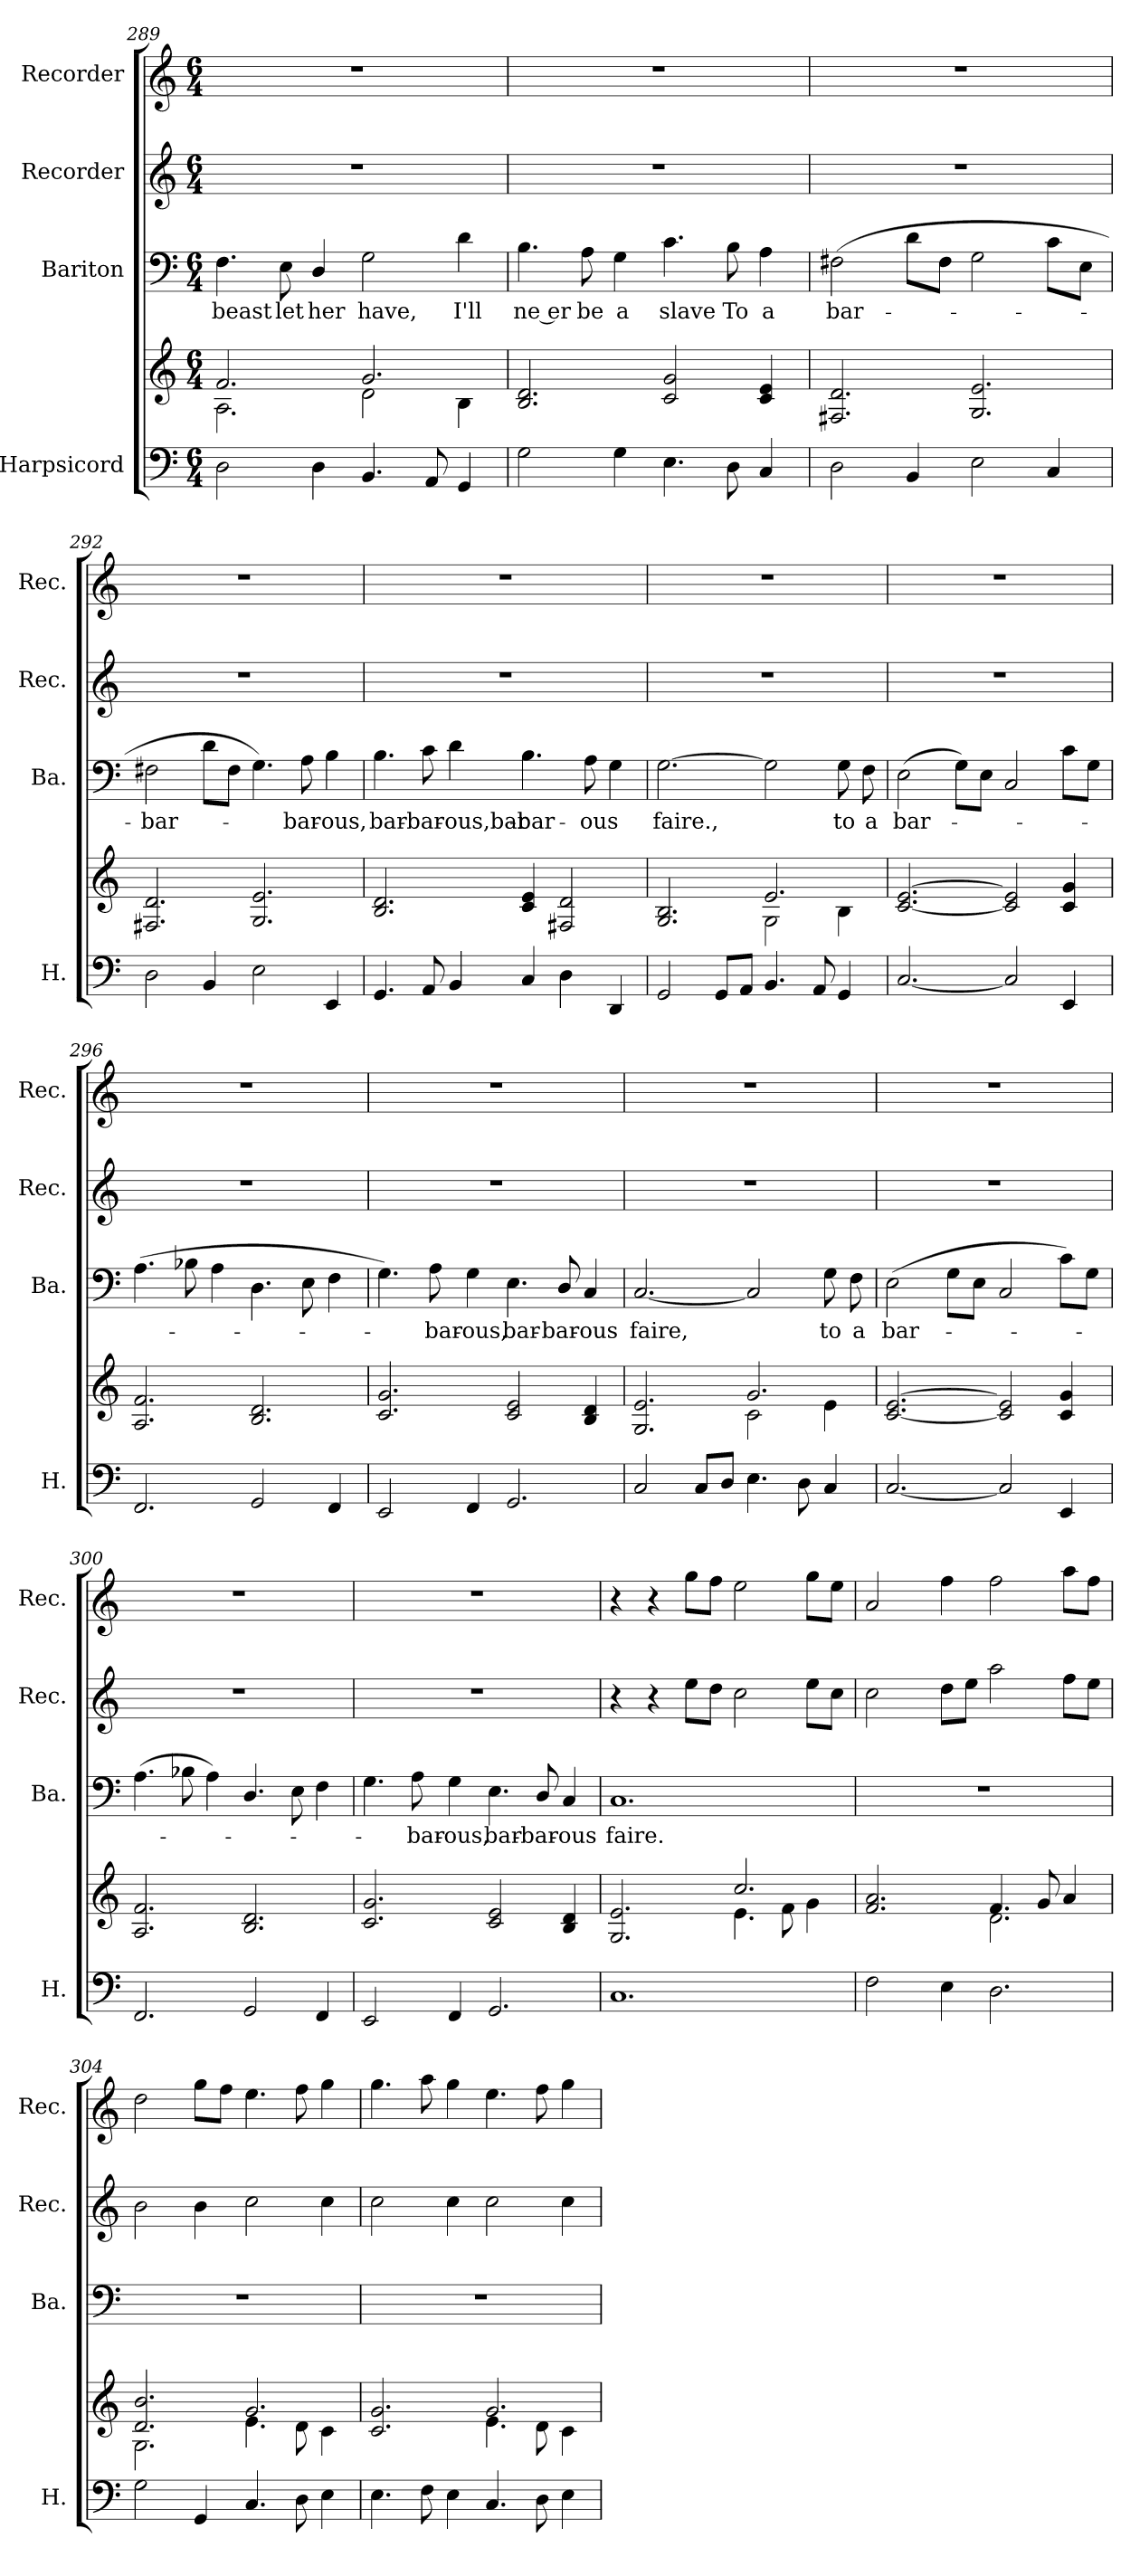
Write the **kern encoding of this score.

**kern	**kern	**kern	**text	**kern	**kern
*part4	*part4	*part3	*part3	*part2	*part1
*staff5	*staff4	*staff3	*staff3	*staff2	*staff1
*I"Harpsicord	*	*I"Bariton	*	*I"Recorder	*I"Recorder
*I'H.	*	*I'Ba.	*	*I'Rec.	*I'Rec.
*clefF4	*clefG2	*clefF4	*	*clefG2	*clefG2
*k[]	*k[]	*k[]	*	*k[]	*k[]
*M6/4	*M6/4	*M6/4	*	*M6/4	*M6/4
=289	=289	=289	=289	=289	=289
*	*^	*	*	*	*
!	!	!	!	!LO:LY:b	!	!
2D\	2.f/	2.A\	4.F\	beast	1.r	1.r
!	!	!	!	!LO:LY:b	!	!
.	.	.	8E\	let	.	.
!	!	!	!	!LO:LY:b	!	!
4D\	.	.	4D/	her	.	.
!	!	!	!	!LO:LY:b	!	!
4.BB/	2.g/	2d\	2G\	have,	.	.
8AA/	.	.	.	.	.	.
!	!	!	!	!LO:LY:b	!	!
4GG/	.	4B\	4d\	I'll	.	.
!!LO:PB:g=z
=290	=290	=290	=290	=290	=290	=290
!	!	!	!	!LO:LY:b	!	!
*	*v	*v	*	*	*	*
2G\	2.B/ 2.d/	4.B\	ne er	1.r	1.r
!	!	!	!LO:LY:b	!	!
.	.	8A\	be	.	.
!	!	!	!LO:LY:b	!	!
4G\	.	4G\	a	.	.
!	!	!	!LO:LY:b	!	!
4.E\	2c/ 2g/	4.c\	slave	.	.
!	!	!	!LO:LY:b	!	!
8D\	.	8B\	To	.	.
!	!	!	!LO:LY:b	!	!
4C/	4c/ 4e/	4A\	a	.	.
=291	=291	=291	=291	=291	=291
!	!	!	!LO:LY:b	!	!
2D\	2.F#X/ 2.d/	(>2F#X\	bar-	1.r	1.r
4BB/	.	8d\L	.	.	.
.	.	8F#\J	.	.	.
2E\	2.G/ 2.e/	2G\	.	.	.
4C/	.	8c\L	.	.	.
.	.	8E\J	.	.	.
=292	=292	=292	=292	=292	=292
!	!	!	!LO:LY:b	!	!
2D\	2.F#X/ 2.d/	2F#X\	bar-	1.r	1.r
4BB/	.	8d\L	.	.	.
.	.	8F#\J	.	.	.
2E\	2.G/ 2.e/	4.G\)	.	.	.
!	!	!	!LO:LY:b	!	!
.	.	8A\	bar-	.	.
!	!	!	!LO:LY:b	!	!
4EE/	.	4B\	-ous,	.	.
=293	=293	=293	=293	=293	=293
!	!	!	!LO:LY:b	!	!
4.GG/	2.B/ 2.d/	4.B\	bar-	1.r	1.r
!	!	!	!LO:LY:b	!	!
8AA/	.	8c\	-bar-	.	.
!	!	!	!LO:LY:b	!	!
4BB/	.	4d\	-ous,bar-	.	.
!	!	!	!LO:LY:b	!	!
4C/	4c/ 4e/	4.B\	-bar-	.	.
4D\	2F#X/ 2d/	.	.	.	.
!	!	!	!LO:LY:b	!	!
.	.	8A\	-ous	.	.
4DD/	.	4G\	.	.	.
!!LO:LB:g=z
=294	=294	=294	=294	=294	=294
*	*^	*	*	*	*
!	!	!	!	!LO:LY:b	!	!
2GG/	2.G/ 2.B/	2.ryy	[2.G\	faire.,	1.r	1.r
8GG/L	.	.	.	.	.	.
8AA/J	.	.	.	.	.	.
4.BB/	2.e/	2G\	2G\]	.	.	.
8AA/	.	.	.	.	.	.
!	!	!	!	!LO:LY:b	!	!
4GG/	.	4B\	8G\	to	.	.
!	!	!	!	!LO:LY:b	!	!
.	.	.	8F\	a	.	.
*	*v	*v	*	*	*	*
=295	=295	=295	=295	=295	=295
!	!	!	!LO:LY:b	!	!
[2.C/	[2.c/ [2.e/	(>2E\	bar-	1.r	1.r
.	.	8G\L)	.	.	.
.	.	8E\J	.	.	.
2C/]	2c/] 2e/]	2C/	.	.	.
4EE/	4c/ 4g/	8c\L	.	.	.
.	.	8G\J	.	.	.
=296	=296	=296	=296	=296	=296
2.FF/	2.A/ 2.f/	(>4.A\	.	1.r	1.r
.	.	8B-X\	.	.	.
.	.	4A\	.	.	.
2GG/	2.B/ 2.d/	4.D\	.	.	.
.	.	8E\	.	.	.
4FF/	.	4F\	.	.	.
=297	=297	=297	=297	=297	=297
2EE/	2.c/ 2.g/	4.G\)	.	1.r	1.r
!	!	!	!LO:LY:b	!	!
.	.	8A\	-bar-	.	.
!	!	!	!LO:LY:b	!	!
4FF/	.	4G\	-ous,	.	.
!	!	!	!LO:LY:b	!	!
2.GG/	2c/ 2e/	4.E\	bar-	.	.
!	!	!	!LO:LY:b	!	!
.	.	8D/	-bar-	.	.
!	!	!	!LO:LY:b	!	!
.	4B/ 4d/	4C/	-ous	.	.
!!LO:PB:g=z
=298	=298	=298	=298	=298	=298
*	*^	*	*	*	*
!	!	!	!	!LO:LY:b	!	!
2C/	2.G/ 2.e/	2.ryy	[2.C/	faire,	1.r	1.r
8C/L	.	.	.	.	.	.
8D/J	.	.	.	.	.	.
4.E\	2.g/	2c\	2C/]	.	.	.
8D\	.	.	.	.	.	.
!	!	!	!	!LO:LY:b	!	!
4C/	.	4e\	8G\	to	.	.
!	!	!	!	!LO:LY:b	!	!
.	.	.	8F\	a	.	.
*	*v	*v	*	*	*	*
=299	=299	=299	=299	=299	=299
!	!	!	!LO:LY:b	!	!
[2.C/	[2.c/ [2.e/	(>2E\	bar-	1.r	1.r
.	.	8G\L	.	.	.
.	.	8E\J	.	.	.
2C/]	2c/] 2e/]	2C/	.	.	.
4EE/	4c/ 4g/	8c\L)	.	.	.
.	.	8G\J	.	.	.
=300	=300	=300	=300	=300	=300
2.FF/	2.A/ 2.f/	(>4.A\	.	1.r	1.r
.	.	8B-X\	.	.	.
.	.	4A\)	.	.	.
2GG/	2.B/ 2.d/	4.D/	.	.	.
.	.	8E\	.	.	.
4FF/	.	4F\	.	.	.
=301	=301	=301	=301	=301	=301
2EE/	2.c/ 2.g/	4.G\	.	1.r	1.r
!	!	!	!LO:LY:b	!	!
.	.	8A\	bar-	.	.
!	!	!	!LO:LY:b	!	!
4FF/	.	4G\	-ous,	.	.
!	!	!	!LO:LY:b	!	!
2.GG/	2c/ 2e/	4.E\	bar-	.	.
!	!	!	!LO:LY:b	!	!
.	.	8D/	-bar-	.	.
!	!	!	!LO:LY:b	!	!
.	4B/ 4d/	4C/	-ous	.	.
!!LO:LB:g=z
=302	=302	=302	=302	=302	=302
*	*^	*	*	*	*
!	!	!	!	!LO:LY:b	!	!
1.C	2.G/ 2.e/	2.ryy	1.C	faire.	4r	4r
.	.	.	.	.	4r	4r
.	.	.	.	.	8ee\L	8gg\L
.	.	.	.	.	8dd\J	8ff\J
.	2.cc/	4.e\	.	.	2cc\	2ee\
.	.	8f\	.	.	.	.
.	.	4g\	.	.	8ee\L	8gg\L
.	.	.	.	.	8cc\J	8ee\J
=303	=303	=303	=303	=303	=303	=303
2F\	2.f/ 2.a/	4B/yy	1.r	.	2cc\	2a/
.	.	4ryy	.	.	.	.
4E\	.	4ryy	.	.	8dd\L	4ff\
.	.	.	.	.	8ee\J	.
2.D\	4.f/	2.d\	.	.	2aa\	2ff\
.	8g/	.	.	.	.	.
.	4a/	.	.	.	8ff\L	8aa\L
.	.	.	.	.	8ee\J	8ff\J
=304	=304	=304	=304	=304	=304	=304
2G\	2.d/ 2.b/	2.G\	1.r	.	2b\	2dd\
4GG/	.	.	.	.	4b\	8gg\L
.	.	.	.	.	.	8ff\J
4.C/	2.g/	4.e\	.	.	2cc\	4.ee\
8D\	.	8d\	.	.	.	8ff\
4E\	.	4c\	.	.	4cc\	4gg\
=305	=305	=305	=305	=305	=305	=305
4.E\	2.c/ 2.g/	2.ryy	1.r	.	2cc\	4.gg\
8F\	.	.	.	.	.	8aa\
4E\	.	.	.	.	4cc\	4gg\
4.C/	2.g/	4.e\	.	.	2cc\	4.ee\
8D\	.	8d\	.	.	.	8ff\
4E\	.	4c\	.	.	4cc\	4gg\
*	*v	*v	*	*	*	*
=	=	=	=	=	=
*-	*-	*-	*-	*-	*-
